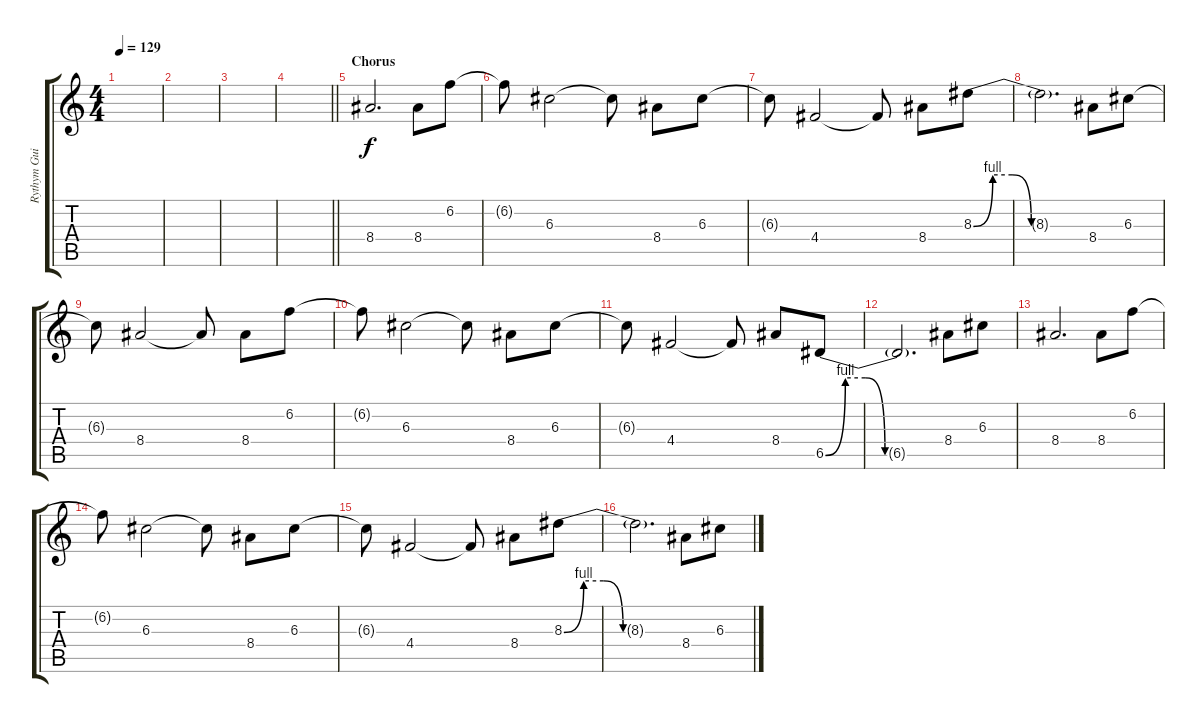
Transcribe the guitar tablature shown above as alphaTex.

\track ("Rythym Guitar" "Rythym Gui") {instrument overdrivenguitar}
\staff {score tabs}
\tuning (E4 B3 G3 D3 A2 E2) {hide}
\ts (4 4)
\tempo 129
\clef g2
\ks c
|
|
|
\barLineRight lightlight
|
\section ("" "Chorus")
8.4.2{d} 8.4.8 6.2.8 |
6.2{t}.8 6.3.2 6.3{t}.8 8.4.8 6.3.8 |
6.3{t}.8 4.4.2 4.4{t}.8 8.4.8 8.3{be (custom 0 0 10 4 20 4 30 0 60 0)}.8 |
8.3{t}.2{d} 8.4.8 6.3.8 |
6.3{t}.8 8.4.2 8.4{t}.8 8.4.8 6.2.8 |
6.2{t}.8 6.3.2 6.3{t}.8 8.4.8 6.3.8 |
6.3{t}.8 4.4.2 4.4{t}.8 8.4.8 6.5{be (custom 0 0 10 4 20 4 30 0 60 0)}.8 |
6.5{t}.2{d} 8.4.8 6.3.8 |
8.4.2{d} 8.4.8 6.2.8 |
6.2{t}.8 6.3.2 6.3{t}.8 8.4.8 6.3.8 |
6.3{t}.8 4.4.2 4.4{t}.8 8.4.8 8.3{be (custom 0 0 10 4 20 4 30 0 60 0)}.8 |
8.3{t}.2{d} 8.4.8 6.3.8
